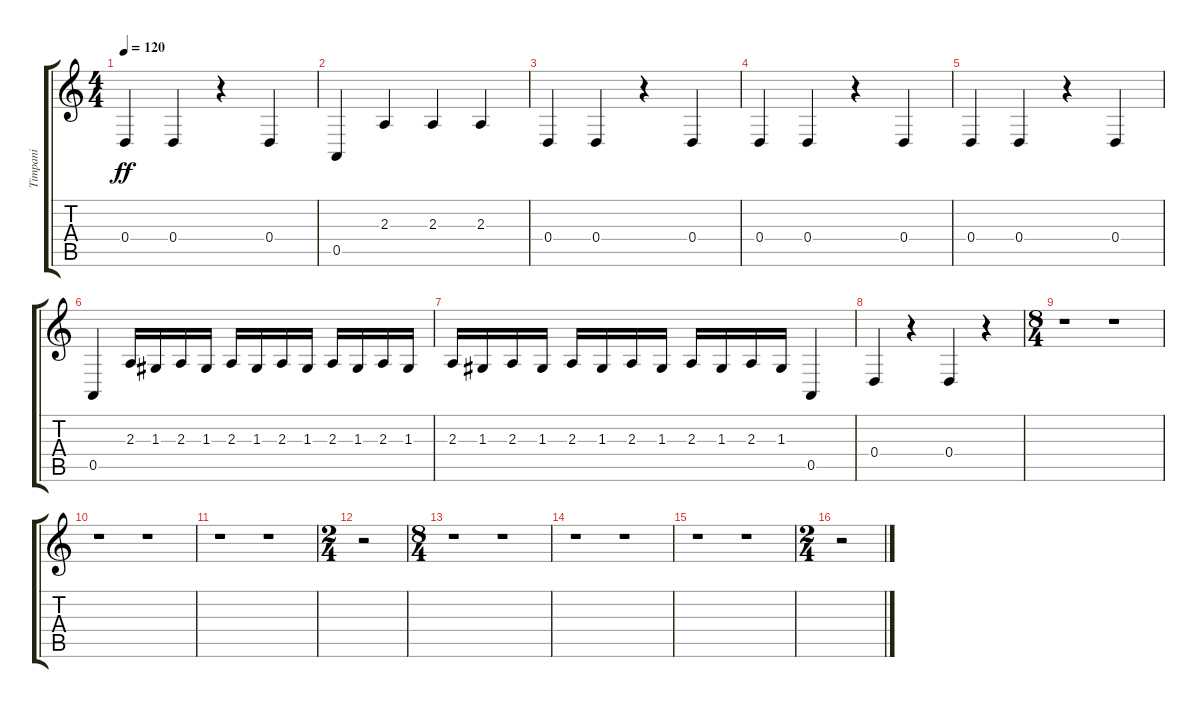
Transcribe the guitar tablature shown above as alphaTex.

\track ("Timpani" "Timpani") {instrument timpani}
\staff {score tabs}
\tuning (E4 B3 G3 D3 A2 E2) {hide}
\ts (4 4)
\tempo 120
\clef g2
\ks c
0.4.4{dy ff} 0.4.4 r.4 0.4.4 |
0.5.4 2.3.4 2.3.4 2.3.4 |
0.4.4 0.4.4 r.4 0.4.4 |
0.4.4 0.4.4 r.4 0.4.4 |
0.4.4 0.4.4 r.4 0.4.4 |
0.5.4 2.3.16 1.3.16 2.3.16 1.3.16 2.3.16 1.3.16 2.3.16 1.3.16 2.3.16 1.3.16 2.3.16 1.3.16 |
2.3.16 1.3.16 2.3.16 1.3.16 2.3.16 1.3.16 2.3.16 1.3.16 2.3.16 1.3.16 2.3.16 1.3.16 0.5.4 |
0.4.4 r.4 0.4.4 r.4 |
\ts (8 4)
r.1 r.1 |
r.1 r.1 |
r.1 r.1 |
\ts (2 4)
r.2 |
\ts (8 4)
r.1 r.1 |
r.1 r.1 |
r.1 r.1 |
\ts (2 4)
r.2
